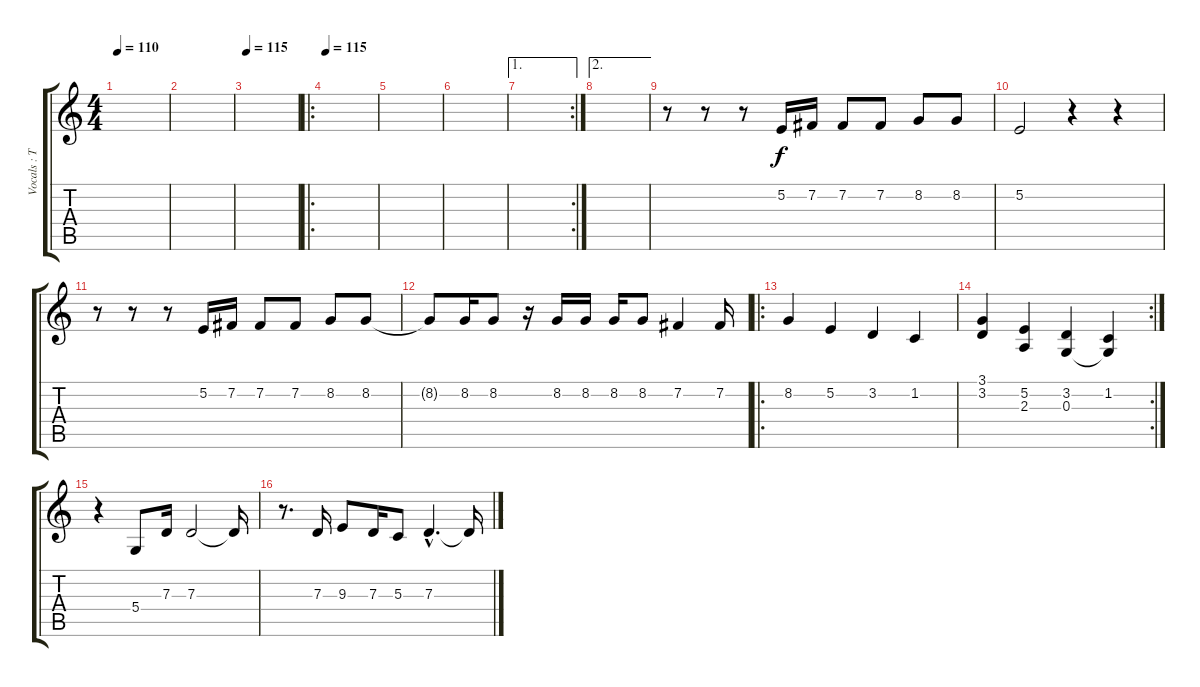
\track ("Vocals : Trever Keith" "Vocals : T") {instrument oboe}
\staff {score tabs}
\tuning (E4 B3 G3 D3 A2 E2) {hide}
\ts (4 4)
\tempo 110
\clef g2
\ks c
|
|
\tempo 115
|
\ro
\tempo 115
|
|
|
\ae 1
\rc 2
|
\ae 2
|
r.8 r.8 r.8 5.2.16 7.2.16 7.2.8 7.2.8 8.2.8 8.2.8 |
5.2.2 r.4 r.4 |
r.8 r.8 r.8 5.2.16 7.2.16 7.2.8 7.2.8 8.2.8 8.2.8 |
8.2{t}.8 8.2.16 8.2.8 r.16 8.2.16 8.2.16 8.2.16 8.2.8 7.2.4 7.2.16 |
\ro
8.2.4 5.2.4 3.2.4 1.2.4 |
\rc 2
(3.1 3.2).4 (5.2 2.3).4 (3.2 0.3).4 (1.2 0.3{t}).4 |
r.4 5.4.8 7.3.16 7.3.2 7.3{t}.16 |
r.8{d} 7.3.16 9.3.8 7.3.16 5.3.8 7.3{hac}.4{d} 7.3{t}.16
